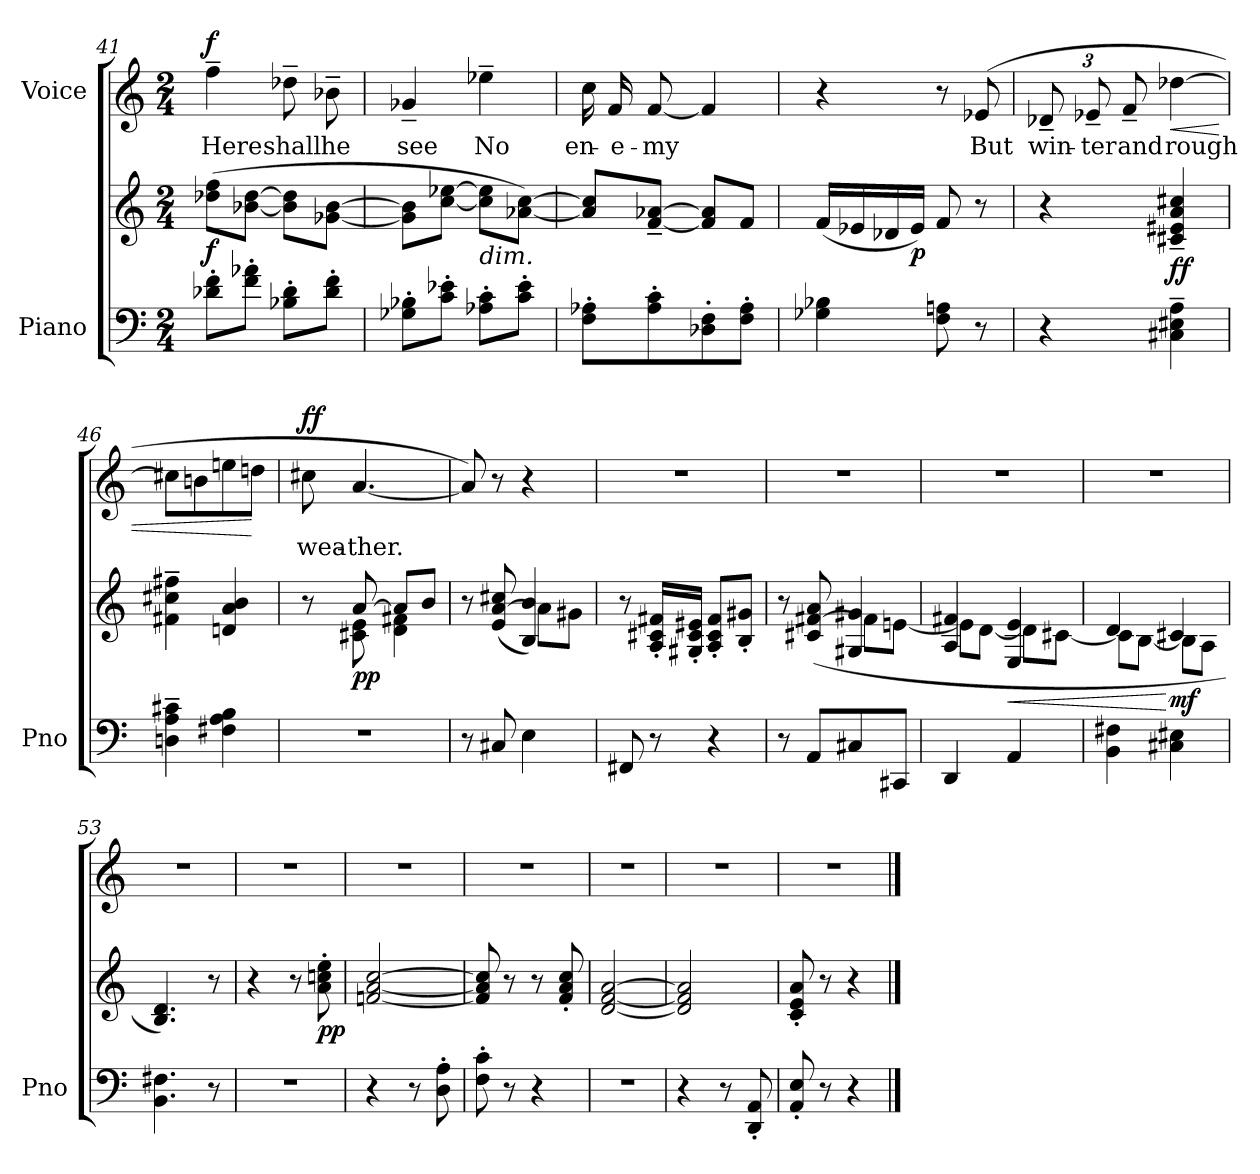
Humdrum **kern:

**kern	**kern	**dynam	**kern	**text	**dynam
*part2	*part2	*part2	*part1	*part1	*part1
*staff3	*staff2	*staff2/3	*staff1	*staff1	*staff1
*I"Piano	*	*	*I"Voice	*	*
*I'Pno	*	*	*	*	*
*clefF4	*clefG2	*	*clefG2	*	*
*k[]	*k[]	*	*k[]	*	*
*M2/4	*M2/4	*	*M2/4	*	*
=41	=41	=41	=41	=41	=41
!	!	!LO:DY:b	!	!	!LO:DY:a
8d-X\' 8f\'L	(8dd-X\ 8ff\L	f	4ff~\	Here	f
8f\' 8a-X\'J	[8b-X\ [8dd-\J	.	.	.	.
8B-X\' 8d-\'L	8b-\] 8dd-\]L	.	8dd-X~\	shall	.
8d-\' 8f\'J	[8g-X\ [8b-\J	.	8b-X~\	he	.
=42	=42	=42	=42	=42	=42
8G-X\' 8B-X\'L	8g-\] 8b-\]L	.	4g-X~/	see	.
8c\' 8e-X\'J	[8cc\ [8ee-X\J	.	.	.	.
!	!LO:TX:b:i:t=dim.	!	!	!	!
8A-X\' 8c\'L	8cc\] 8ee-\]L	.	4ee-X~\	No	.
8c\' 8e-\'J	[8a-X\ [8cc\J)	.	.	.	.
=43	=43	=43	=43	=43	=43
8F\' 8A-X\'L	8a-/] 8cc/]L	.	16cc\	en-	.
.	.	.	16f/	-e-	.
8A-\' 8c\'	[8f/~> [8a-X/~>J	.	[8f/	-my	.
8D-X\' 8F\'	8f/] 8a-/]L	.	4f/]	.	.
8F\' 8A-\'J	8f/J	.	.	.	.
=44	=44	=44	=44	=44	=44
4G-X\ 4B-X\	(16f/LL	.	4r	.	.
.	16e-X/	.	.	.	.
.	16d-X/	.	.	.	.
!	!	!LO:DY:b	!	!	!
.	16e-/JJ)	p	.	.	.
8F\ 8An\	8f/	.	8r	.	.
8r	8r	.	(8e-X/	But	.
=45	=45	=45	=45	=45	=45
*	*	*	*Xbrackettup	*	*
4r	4r	.	12d-X~>/	win-	.
.	.	.	12e-X~>/	-ter	.
.	.	.	12f~>/	and	.
!	!	!LO:DY:b	!	!	!LO:HP:b
4C#X\~ 4E#X\~ 4A\~	4c#X/~> 4e#X/~> 4a/~> 4cc#X/~>	ff	[4dd-X\	rough	<
=46	=46	=46	=46	=46	=46
4Dni\~ 4A\~ 4c#X\~	4f#X\~ 4cc#X\~ 4ff#X\~	.	8cc#X\L]	.	.
.	.	.	8bn\	.	.
4F#X\ 4A\ 4B\	4dni/ 4a/ 4b/	.	8een\	.	.
.	.	.	8ddni\J	.	[
=47	=47	=47	=47	=47	=47
*	*^	*	*	*	*
!	!	!	!	!	!	!LO:DY:a
2r	8r	8ryy	.	8cc#X\	wea-	ff
!	!	!	!LO:DY:b	!	!	!
.	[8a/	8c#X\ 8e\	pp	[4.a/	-ther.	.
.	8a/L]	4d\ 4f#X\	.	.	.	.
.	8b/J	.	.	.	.	.
=48	=48	=48	=48	=48	=48	=48
8r	8r	4ryy	.	8a/])	.	.
8C#X/	(8e/ [<8a/ 8cc#X/	.	.	8r	.	.
4E\	4B/ 4b/)	8a\L]	.	4r	.	.
.	.	8g#X\J	.	.	.	.
*	*v	*v	*	*	*	*
=49	=49	=49	=49	=49	=49
8FF#X/	8r	.	2r	.	.
8r	16A/' 16c#X/' 16f#X/'LL	.	.	.	.
.	16G#X/' 16c#/' 16e#X/'JJ	.	.	.	.
4r	8A/' 8c#/' 8f#/'L	.	.	.	.
.	8B/' 8g#X/'J	.	.	.	.
=50	=50	=50	=50	=50	=50
*	*^	*	*	*	*
8r	8r	4ryy	.	2r	.	.
8AA/L	(8c#X/ [<8f#X/ 8a/	.	.	.	.	.
8C#X/	4G#X/ 4g#X/	8f#\L]	.	.	.	.
8CC#X/J	.	[8en\J	.	.	.	.
=51	=51	=51	=51	=51	=51	=51
4DD/	4A/ 4f#X/	8e\L]	.	2r	.	.
.	.	[8d\J	.	.	.	.
!	!	!	!LO:HP:b	!	!	!
4AA/	4E/ 4e/	8d\L]	<	.	.	.
.	.	[8c#X\J	.	.	.	.
=52	=52	=52	=52	=52	=52	=52
4BB\ 4F#X\	4d/	8c#\L]	.	2r	.	.
.	.	[8B\J	.	.	.	.
!	!	!	!LO:DY:n=1:b	!	!	!
4C#X\ 4E#X\	4c#X/	8B\L]	[ mf	.	.	.
.	.	8A\J	.	.	.	.
*	*v	*v	*	*	*	*
=53	=53	=53	=53	=53	=53
4.BB\ 4.F#X\	4.B/ 4.d/)	.	2r	.	.
8r	8r	.	.	.	.
=54	=54	=54	=54	=54	=54
2r	4r	.	2r	.	.
.	8r	.	.	.	.
!	!	!LO:DY:b	!	!	!
.	8a\' 8ccn\' 8ee\'	pp	.	.	.
=55	=55	=55	=55	=55	=55
4r	[2fn/ [2a/ [2cc/	.	2r	.	.
8r	.	.	.	.	.
8D\' 8A\'	.	.	.	.	.
=56	=56	=56	=56	=56	=56
8F\' 8c\'	8f/] 8a/] 8cc/]	.	2r	.	.
8r	8r	.	.	.	.
4r	8r	.	.	.	.
.	8f/' 8a/' 8cc/'	.	.	.	.
=57	=57	=57	=57	=57	=57
2r	[2d/ [2f/ [2a/	.	2r	.	.
=58	=58	=58	=58	=58	=58
4r	2d/] 2f/] 2a/]	.	2r	.	.
8r	.	.	.	.	.
8DD/' 8AA/'	.	.	.	.	.
=59	=59	=59	=59	=59	=59
8AA/' 8E/'	8c/' 8e/' 8a/'	.	2r	.	.
8r	8r	.	.	.	.
4r	4r	.	.	.	.
==	==	==	==	==	==
*-	*-	*-	*-	*-	*-
